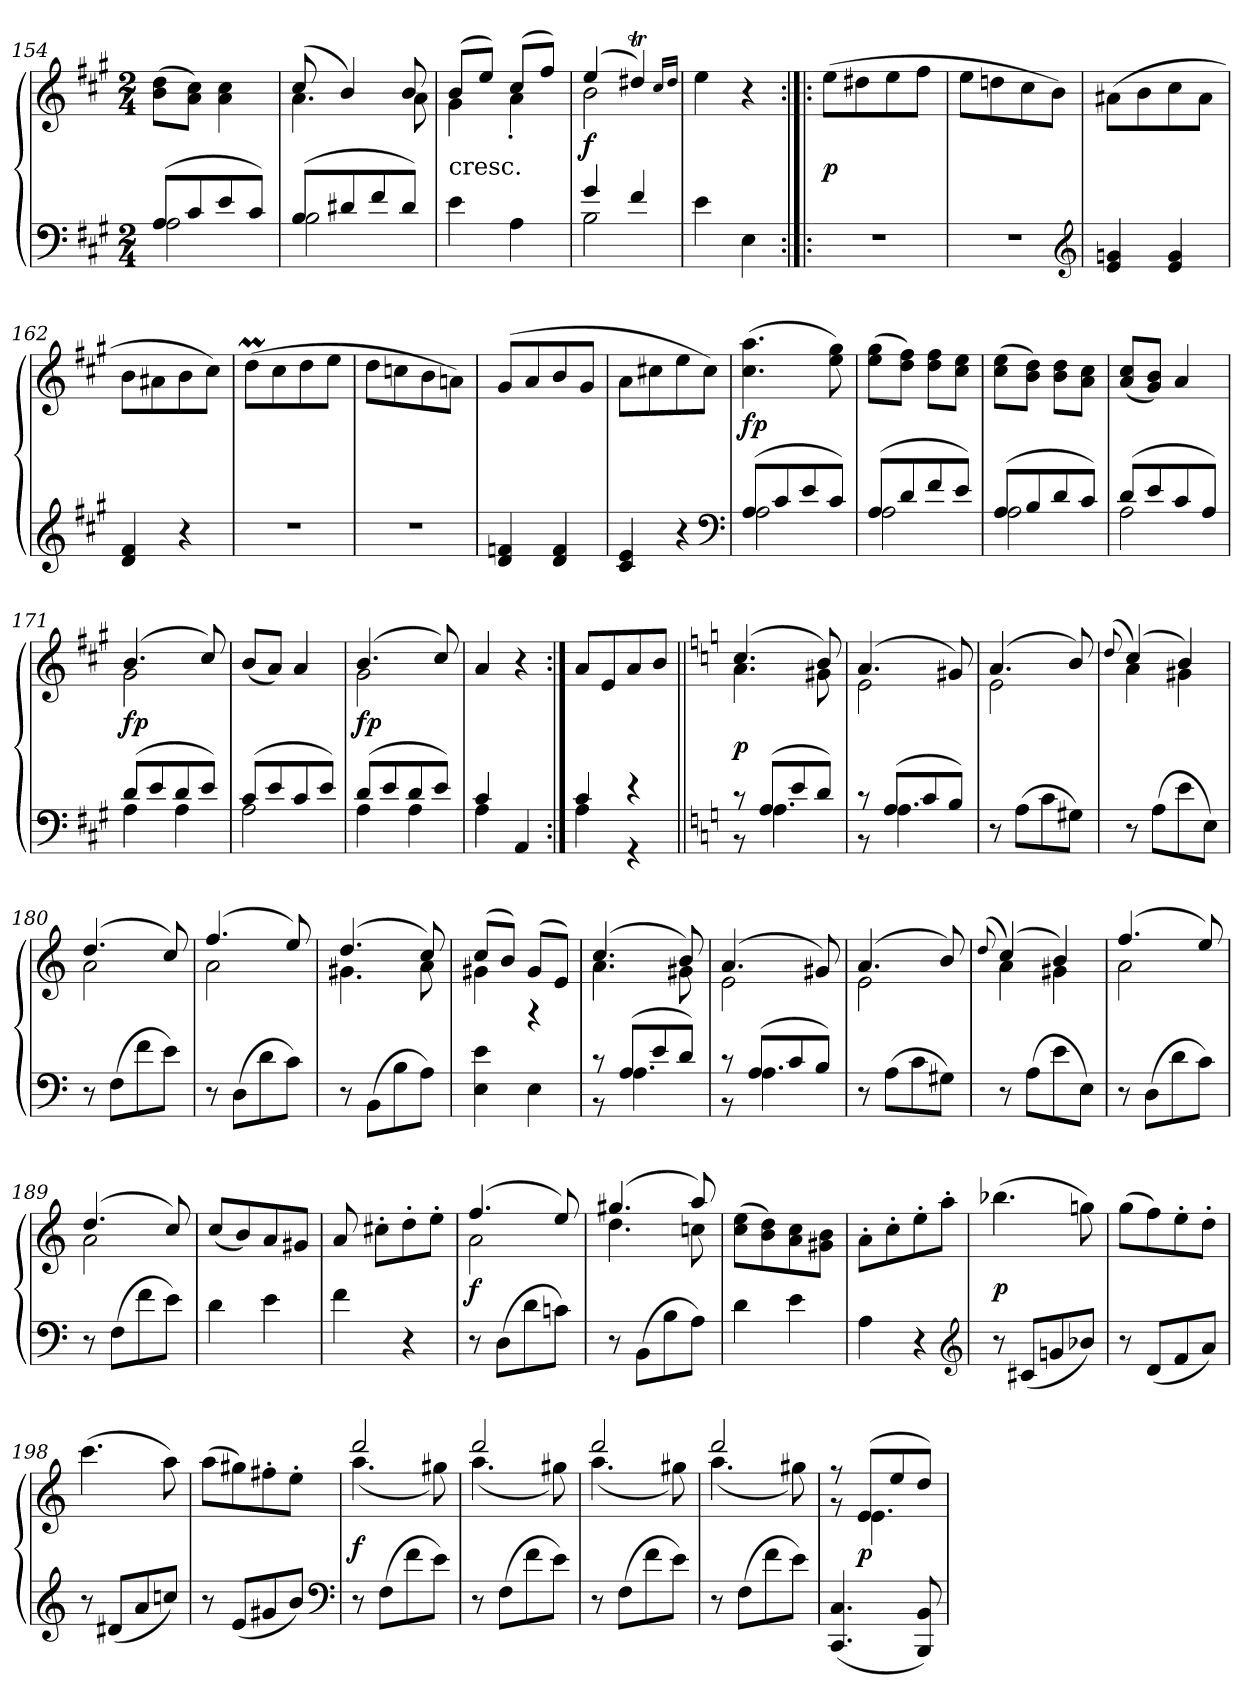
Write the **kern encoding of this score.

**kern	**kern	**dynam
*part1	*part1	*part1
*staff2	*staff1	*staff1/2
*clefF4	*clefG2	*
*k[f#c#g#]	*k[f#c#g#]	*
*M2/4	*M2/4	*
=154	=154	=154
*^	*	*
(8AL	2A	(8b 8ddL	.
8c#	.	8a 8cc#J)	.
8e	.	4a 4cc#	.
8c#J)	.	.	.
=155	=155	=155	=155
*	*	*^	*
(8BL	2B	(8cc#	4.a	.
8d#X	.	4b)	.	.
8f#	.	.	.	.
8d#J)	.	8b	8a	.
*v	*v	*	*	*
=156	=156	=156	=156
!	!LO:TX:c:t=cresc.	!	!
4e	(8bL	4g#	.
.	8eeJ)	.	.
4A	(8cc#L	4a'	.
.	8ff#J)	.	.
=157	=157	=157	=157
*^	*	*	*
4g#	2B	(4ee	2b	f
4f#	.	4dd#Xt)	.	.
*v	*v	*	*	*
*	*v	*v	*
.	16qcc#LL	.
.	16qdd#JJ	.
=158	=158	=158
4e	4ee	.
4E	4r	.
=159:|!|:	=159:|!|:	=159:|!|:
2r	(8eeL	p
.	8dd#X	.
.	8ee	.
.	8ff#J	.
=160	=160	=160
2r	8eeL	.
.	8ddn	.
.	8cc#	.
.	8bJ)	.
*clefG2	*	*
=161	=161	=161
4e 4gn	(8a#X\L	.
.	8b\	.
4e 4g	8cc#\	.
.	8a#\J	.
=162	=162	=162
4d 4f#	8bL	.
.	8a#X	.
4r	8b	.
.	8cc#J)	.
=163	=163	=163
2r	(8ddML	.
.	8cc#	.
.	8dd	.
.	8eeJ	.
=164	=164	=164
2r	8ddL	.
.	8ccn	.
.	8b	.
.	8anJ)	.
=165	=165	=165
4d 4fn	(8g#L	.
.	8a	.
4d 4f	8b	.
.	8g#J	.
=166	=166	=166
4c# 4e	8aL	.
.	8cc#X	.
4r	8ee	.
.	8cc#J)	.
*clefF4	*	*
=167	=167	=167
*^	*	*
(8AL	2A	(4.cc# 4.aa	fp
8c#	.	.	.
8e	.	.	.
8c#J)	.	8ee 8gg#)	.
=168	=168	=168	=168
(8AL	2A	(8ee 8gg#L	.
8d	.	8dd 8ff#J)	.
8f#	.	8dd 8ff#L	.
8eJ)	.	8cc# 8eeJ	.
=169	=169	=169	=169
(8AL	2A	(8cc# 8eeL	.
8B	.	8b 8ddJ)	.
8d	.	8b 8ddL	.
8c#J)	.	8a 8cc#J	.
=170	=170	=170	=170
(8dL	2A	(8a 8cc#L	.
8e	.	8g# 8bJ)	.
8c#	.	4a	.
8AJ)	.	.	.
=171	=171	=171	=171
*	*	*^	*
(8dL	4A	(4.b	2g#	fp
8e	.	.	.	.
8d	4A	.	.	.
8eJ)	.	8cc#)	.	.
*	*	*v	*v	*
=172	=172	=172	=172
(8c#L	2A	(8bL	.
8e	.	8aJ)	.
8c#	.	4a	.
8eJ)	.	.	.
=173	=173	=173	=173
*	*	*^	*
(8dL	4A	(4.b	2g#	fp
8e	.	.	.	.
8d	4A	.	.	.
8eJ)	.	8cc#)	.	.
*	*	*v	*v	*
=174	=174	=174	=174
4c#	4A	4a	.
4AA	4ryy	4r	.
=175:|!	=175:|!	=175:|!	=175:|!
4c#	4A	8aL	.
.	.	8e	.
4r	4r	8a	.
.	.	8bJ	.
=176||	=176||	=176||	=176||
*k[]	*	*k[]	*
*	*	*^	*
8r	8r	(4.cc	4.a	p
(8AL	4.A	.	.	.
8e	.	.	.	.
8dJ)	.	8b)	8g#X	.
=177	=177	=177	=177	=177
8r	8r	(4.a	2e	.
(8AL	4.A	.	.	.
8c	.	.	.	.
8BJ)	.	8g#X)	.	.
*v	*v	*	*	*
=178	=178	=178	=178
8r	(4.a	2e	.
(8AL	.	.	.
8c	.	.	.
8G#XJ)	8b)	.	.
=179	=179	=179	=179
.	(>8qqdd	.	.
8r	(4cc)	4a	.
(8AL	.	.	.
8e	4b)	4g#X	.
8EJ)	.	.	.
=180	=180	=180	=180
8r	(4.dd	2a	.
(8FL	.	.	.
8f	.	.	.
8eJ)	8cc)	.	.
=181	=181	=181	=181
8r	(4.ff	2a	.
(8DL	.	.	.
8d	.	.	.
8cJ)	8ee)	.	.
=182	=182	=182	=182
8r	(4.dd	4.g#X	.
(8BBL	.	.	.
8B	.	.	.
8AJ)	8cc)	8a	.
=183	=183	=183	=183
4E 4e	(8ccL	4g#X	.
.	8bJ)	.	.
4E	(8g#L	4r	.
.	8eJ)	.	.
=184	=184	=184	=184
*^	*	*	*
8r	8r	(4.cc	4.a	.
(8AL	4.A	.	.	.
8e	.	.	.	.
8dJ)	.	8b)	8g#X	.
=185	=185	=185	=185	=185
8r	8r	(4.a	2e	.
(8AL	4.A	.	.	.
8c	.	.	.	.
8BJ)	.	8g#X)	.	.
*v	*v	*	*	*
=186	=186	=186	=186
8r	(4.a	2e	.
(8AL	.	.	.
8c	.	.	.
8G#XJ)	8b)	.	.
=187	=187	=187	=187
.	(>8qqdd	.	.
8r	(4cc)	4a	.
(8AL	.	.	.
8e	4b)	4g#X	.
8EJ)	.	.	.
=188	=188	=188	=188
8r	(4.ff	2a	.
(8DL	.	.	.
8d	.	.	.
8cJ)	8ee)	.	.
=189	=189	=189	=189
8r	(4.dd	2a	.
(8FL	.	.	.
8f	.	.	.
8eJ)	8cc)	.	.
*	*v	*v	*
=190	=190	=190
4d	(8ccL	.
.	8b)	.
4e	8a	.
.	8g#XJ	.
=191	=191	=191
4f	8a	.
.	8cc#X'L	.
4r	8dd'	.
.	8ee'J	.
=192	=192	=192
*	*^	*
8r	(4.ff	2a	f
(8DL	.	.	.
8d	.	.	.
8cnJ)	8ee)	.	.
=193	=193	=193	=193
8r	(4.gg#X	4.dd	.
(8BBL	.	.	.
8B	.	.	.
8AJ)	8aa)	8ccn	.
*	*v	*v	*
=194	=194	=194
4d	(8cc 8eeL	.
.	8b 8dd)	.
4e	8a 8cc	.
.	8g#X 8bJ	.
=195	=195	=195
4A	8a'L	.
.	8cc'	.
4r	8ee'	.
.	8aa'J	.
*clefG2	*	*
=196	=196	=196
8r	(4.bb-X	p
(8c#XL	.	.
8gn	.	.
8b-XJ)	8ggn)	.
=197	=197	=197
8r	(8ggL	.
(8dL	8ff)	.
8f	8ee'	.
8aJ)	8dd'J	.
=198	=198	=198
8r	(4.ccc	.
(8d#XL	.	.
8a	.	.
8ccnJ)	8aa)	.
=199	=199	=199
8r	(8aaL	.
(8eL	8gg#X)	.
8g#X	8ff#X'	.
8bJ)	8ee'J	.
*clefF4	*	*
=200	=200	=200
*	*^	*
8r	2ddd	(4.aa	f
(8FL	.	.	.
8f	.	.	.
8eJ)	.	8gg#X)	.
=201	=201	=201	=201
8r	2ddd	(4.aa	.
(8FL	.	.	.
8f	.	.	.
8eJ)	.	8gg#X)	.
=202	=202	=202	=202
8r	2ddd	(4.aa	.
(8FL	.	.	.
8f	.	.	.
8eJ)	.	8gg#X)	.
=203	=203	=203	=203
8r	2ddd	(4.aa	.
(8FL	.	.	.
8f	.	.	.
8eJ)	.	8gg#X)	.
=204	=204	=204	=204
(4.CC 4.C	8r	8r	.
.	(8eL	4.e	p
.	8ee	.	.
8BBB 8BB)	8ddJ)	.	.
*	*v	*v	*
=	=	=
*-	*-	*-
